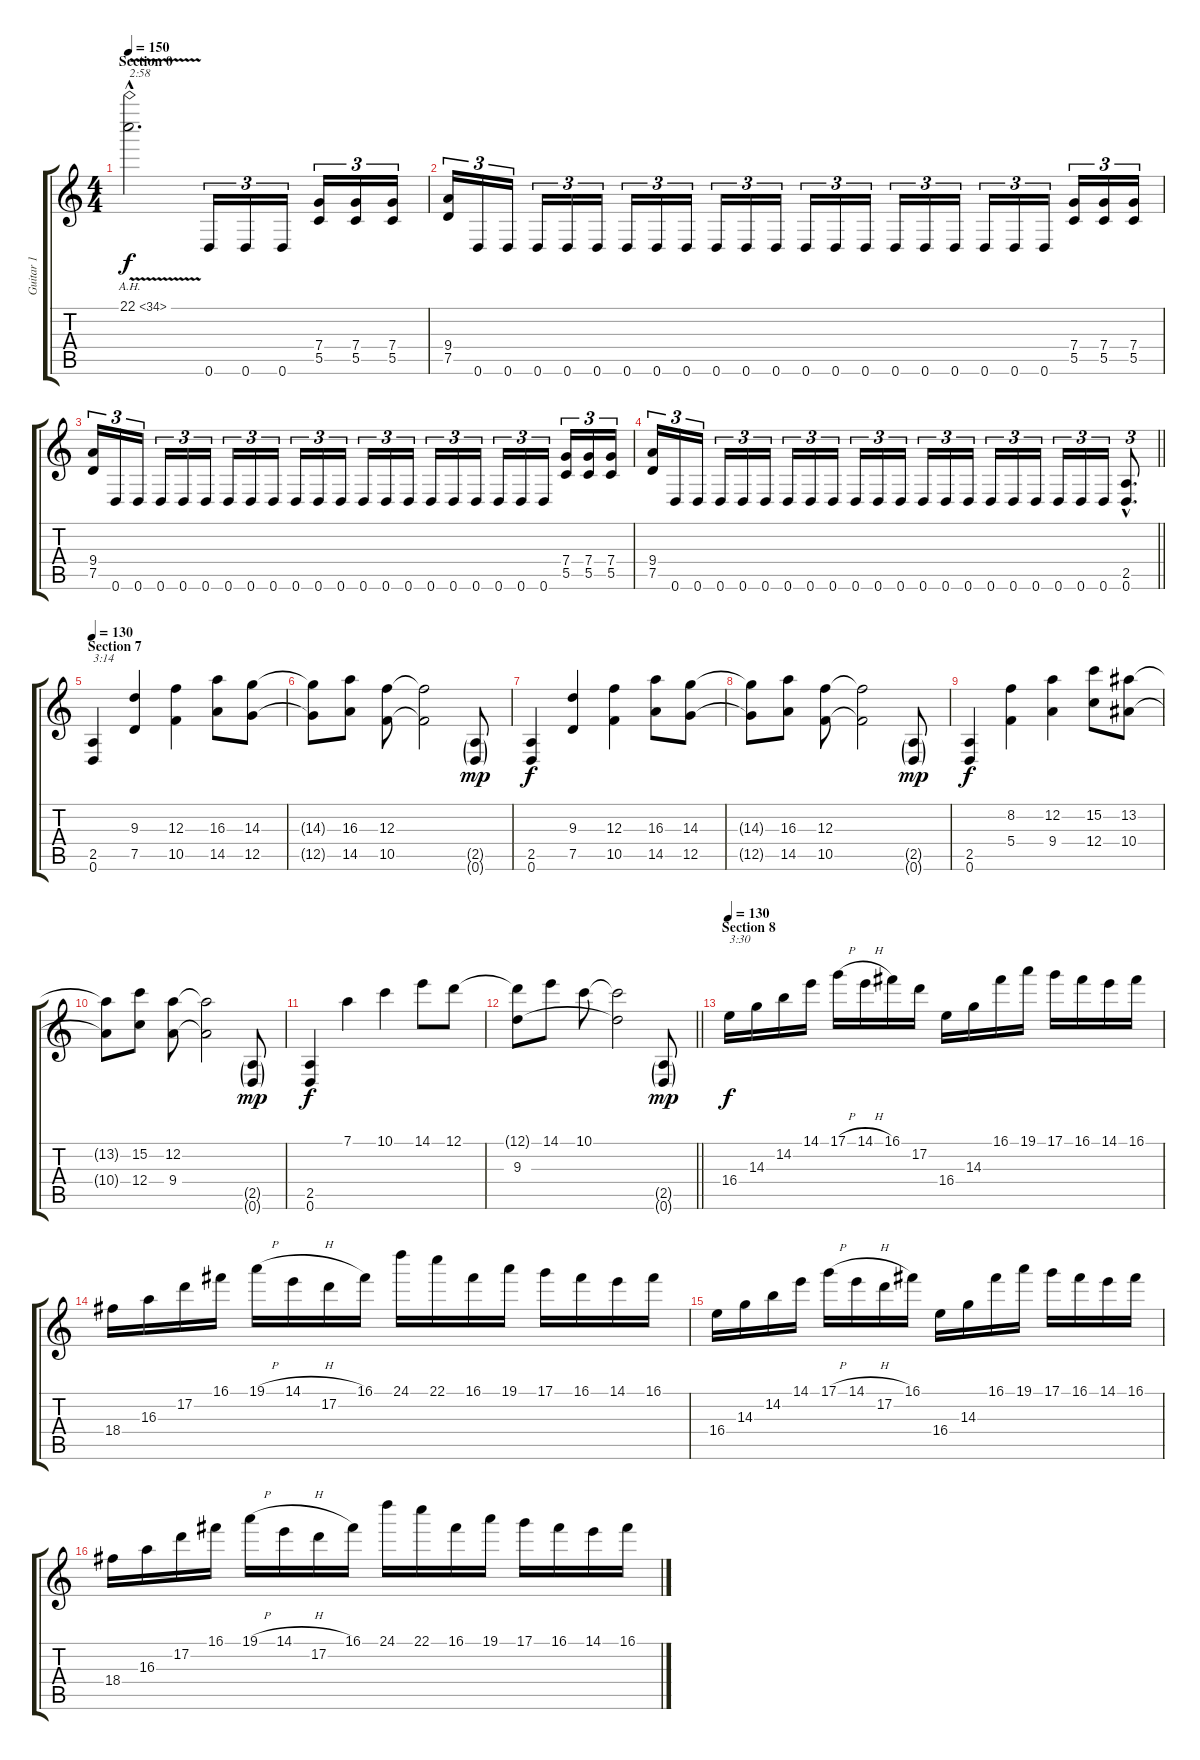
\track ("Guitar 1" "Guitar 1") {instrument distortionguitar}
\staff {score tabs}
\tuning (D4 A3 F3 C3 G2 D2) {hide}
\ts (4 4)
\section ("" "Section 0")
\tempo 150
\clef g2
\ks c
22.1{ah 12 v hac}.2{d txt "2:58" dy f} 0.6.16{tu (3 2)} 0.6.16{tu (3 2)} 0.6.16{tu (3 2)} (7.4 5.5).16{tu (3 2)} (7.4 5.5).16{tu (3 2)} (7.4 5.5).16{tu (3 2)} |
(9.4 7.5).16{tu (3 2)} 0.6.16{tu (3 2)} 0.6.16{tu (3 2)} 0.6.16{tu (3 2)} 0.6.16{tu (3 2)} 0.6.16{tu (3 2)} 0.6.16{tu (3 2)} 0.6.16{tu (3 2)} 0.6.16{tu (3 2)} 0.6.16{tu (3 2)} 0.6.16{tu (3 2)} 0.6.16{tu (3 2)} 0.6.16{tu (3 2)} 0.6.16{tu (3 2)} 0.6.16{tu (3 2)} 0.6.16{tu (3 2)} 0.6.16{tu (3 2)} 0.6.16{tu (3 2)} 0.6.16{tu (3 2)} 0.6.16{tu (3 2)} 0.6.16{tu (3 2)} (7.4 5.5).16{tu (3 2)} (7.4 5.5).16{tu (3 2)} (7.4 5.5).16{tu (3 2)} |
(9.4 7.5).16{tu (3 2)} 0.6.16{tu (3 2)} 0.6.16{tu (3 2)} 0.6.16{tu (3 2)} 0.6.16{tu (3 2)} 0.6.16{tu (3 2)} 0.6.16{tu (3 2)} 0.6.16{tu (3 2)} 0.6.16{tu (3 2)} 0.6.16{tu (3 2)} 0.6.16{tu (3 2)} 0.6.16{tu (3 2)} 0.6.16{tu (3 2)} 0.6.16{tu (3 2)} 0.6.16{tu (3 2)} 0.6.16{tu (3 2)} 0.6.16{tu (3 2)} 0.6.16{tu (3 2)} 0.6.16{tu (3 2)} 0.6.16{tu (3 2)} 0.6.16{tu (3 2)} (7.4 5.5).16{tu (3 2)} (7.4 5.5).16{tu (3 2)} (7.4 5.5).16{tu (3 2)} |
\barLineRight lightlight
(9.4 7.5).16{tu (3 2)} 0.6.16{tu (3 2)} 0.6.16{tu (3 2)} 0.6.16{tu (3 2)} 0.6.16{tu (3 2)} 0.6.16{tu (3 2)} 0.6.16{tu (3 2)} 0.6.16{tu (3 2)} 0.6.16{tu (3 2)} 0.6.16{tu (3 2)} 0.6.16{tu (3 2)} 0.6.16{tu (3 2)} 0.6.16{tu (3 2)} 0.6.16{tu (3 2)} 0.6.16{tu (3 2)} 0.6.16{tu (3 2)} 0.6.16{tu (3 2)} 0.6.16{tu (3 2)} 0.6.16{tu (3 2)} 0.6.16{tu (3 2)} 0.6.16{tu (3 2)} (2.5{hac} 0.6{hac}).8{d tu (3 2)} |
\section ("" "Section 7")
\tempo 130
(2.5 0.6).4{txt "3:14"} (9.3 7.5).4 (12.3 10.5).4 (16.3 14.5).8 (14.3 12.5).8 |
(14.3{t} 12.5{t}).8 (16.3 14.5).8 (12.3 10.5).8 (12.3{t} 10.5{t}).2 (2.5{g} 0.6{g}).8{dy mp} |
(2.5 0.6).4{dy f} (9.3 7.5).4 (12.3 10.5).4 (16.3 14.5).8 (14.3 12.5).8 |
(14.3{t} 12.5{t}).8 (16.3 14.5).8 (12.3 10.5).8 (12.3{t} 10.5{t}).2 (2.5{g} 0.6{g}).8{dy mp} |
(2.5 0.6).4{dy f} (8.2 5.4).4 (12.2 9.4).4 (15.2 12.4).8 (13.2 10.4).8 |
(13.2{t} 10.4{t}).8 (15.2 12.4).8 (12.2 9.4).8 (12.2{t} 9.4{t}).2 (2.5{g} 0.6{g}).8{dy mp} |
(2.5 0.6).4{dy f} 7.1.4 10.1.4 14.1.8 12.1.8 |
\barLineRight lightlight
(12.1{t} 9.3).8 14.1.8 10.1.8 (10.1{t} 9.3{t}).2 (2.5{g} 0.6{g}).8{dy mp} |
\section ("" "Section 8")
\tempo 130
16.4.16{txt "3:30" dy f} 14.3.16 14.2.16 14.1.16 17.1{h}.16 14.1{h}.16 16.1.16 17.2.16 16.4.16 14.3.16 16.1.16 19.1.16 17.1.16 16.1.16 14.1.16 16.1.16 |
18.4.16 16.3.16 17.2.16 16.1.16 19.1{h}.16 14.1{h}.16 17.2.16 16.1.16 24.1.16 22.1.16 16.1.16 19.1.16 17.1.16 16.1.16 14.1.16 16.1.16 |
16.4.16 14.3.16 14.2.16 14.1.16 17.1{h}.16 14.1{h}.16 17.2.16 16.1.16 16.4.16 14.3.16 16.1.16 19.1.16 17.1.16 16.1.16 14.1.16 16.1.16 |
18.4.16 16.3.16 17.2.16 16.1.16 19.1{h}.16 14.1{h}.16 17.2.16 16.1.16 24.1.16 22.1.16 16.1.16 19.1.16 17.1.16 16.1.16 14.1.16 16.1.16
